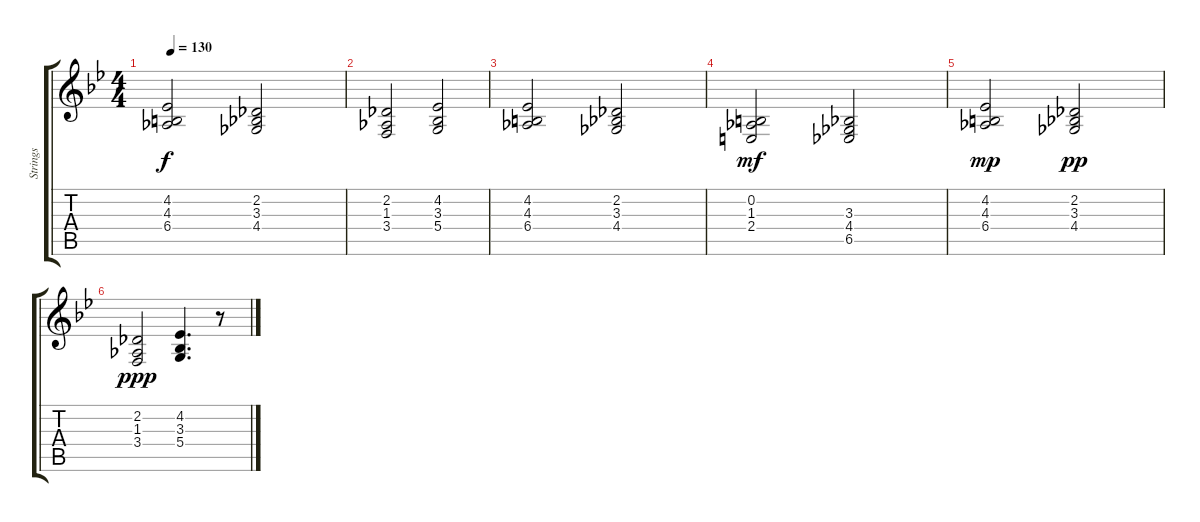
\track ("Strings" "Strings") {instrument stringensemble1}
\staff {score tabs}
\tuning (E4 B3 G3 D3 A2 E2) {hide}
\ts (4 4)
\tempo 130
\clef g2
\ks gminor
(4.2 4.3 6.4).2{dy f} (2.2 3.3 4.4).2 |
(2.2 1.3 3.4).2 (4.2 3.3 5.4).2 |
(4.2 4.3 6.4).2 (2.2 3.3 4.4).2 |
(0.2 1.3 2.4).2{dy mf} (3.3 4.4 6.5).2 |
(4.2 4.3 6.4).2{dy mp} (2.2 3.3 4.4).2{dy pp} |
(2.2 1.3 3.4).2{dy ppp} (4.2 3.3 5.4).4{d} r.8
